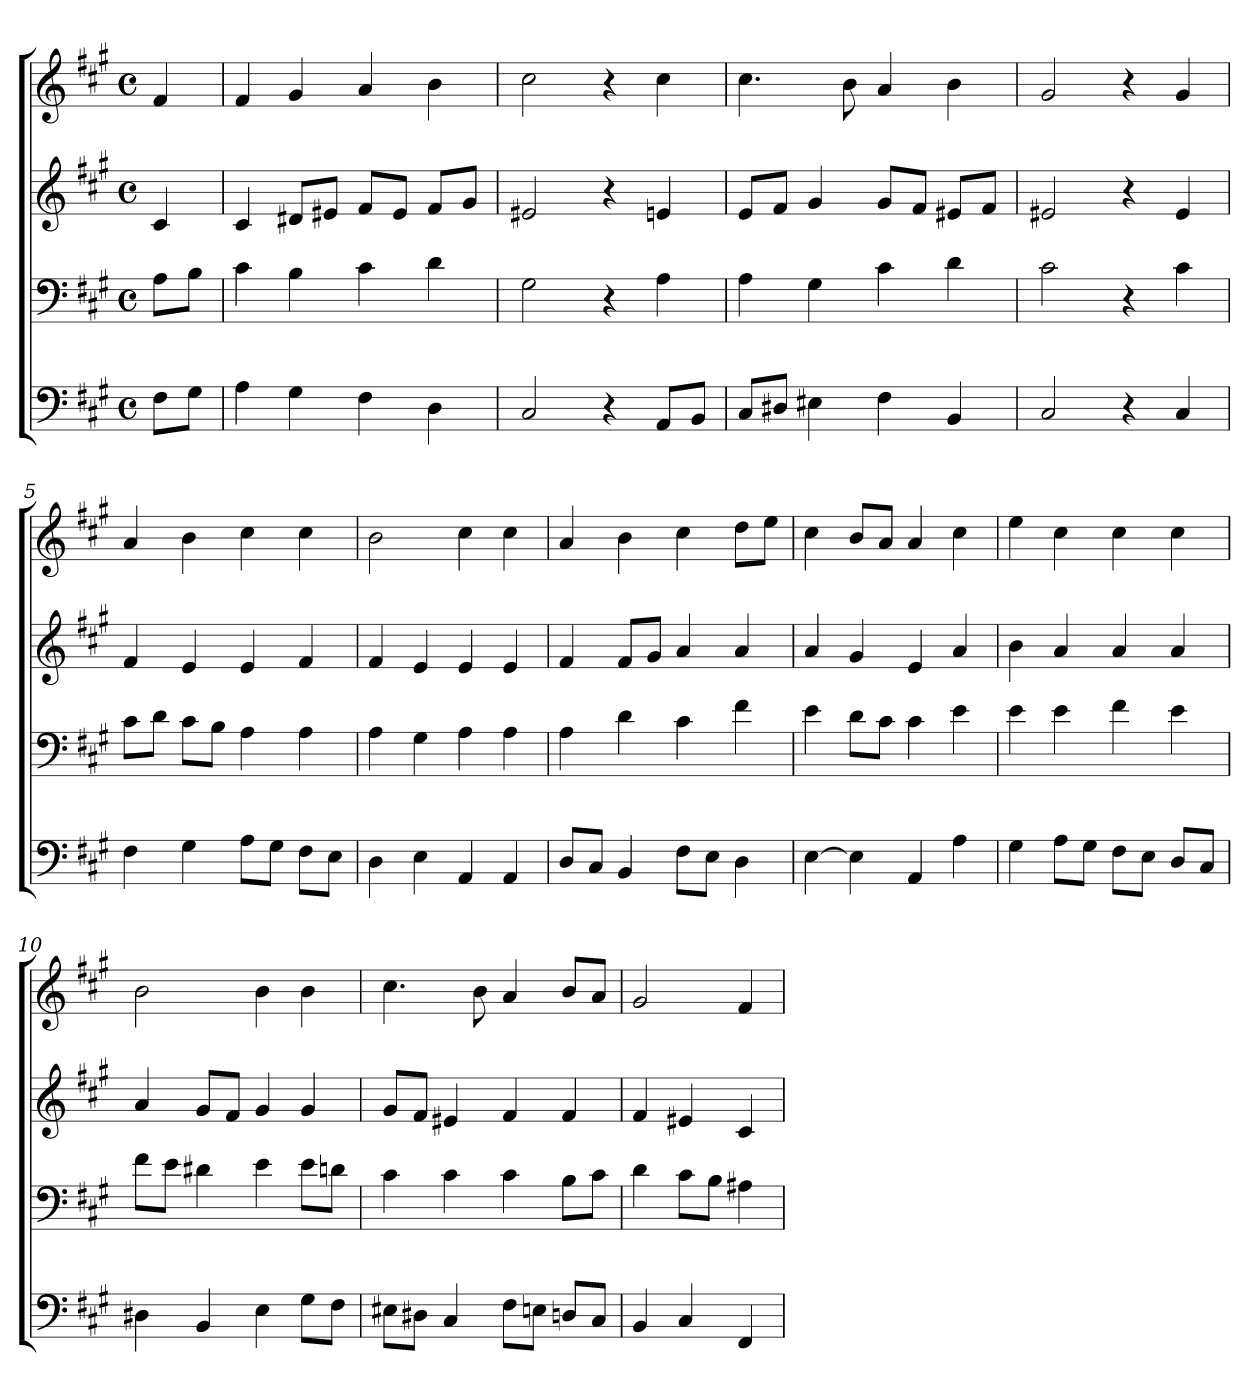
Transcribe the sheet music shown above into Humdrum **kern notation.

**kern	**kern	**kern	**kern
*part4	*part3	*part2	*part1
*staff4	*staff3	*staff2	*staff1
*clefF4	*clefF4	*clefG2	*clefG2
*k[f#c#g#]	*k[f#c#g#]	*k[f#c#g#]	*k[f#c#g#]
*f#:	*f#:	*f#:	*f#:
*M4/4	*M4/4	*M4/4	*M4/4
*met(c)	*met(c)	*met(c)	*met(c)
=	=	=	=
8F#\L	8A\L	4c#	4f#
8G#\J	8B\J	.	.
=1	=1	=1	=1
4A	4c#	4c#	4f#
4G#	4B	8d#/L	4g#
.	.	8e#/J	.
4F#	4c#	8f#/L	4a
.	.	8e#/J	.
4D	4d	8f#/L	4b
.	.	8g#/J	.
=2	=2	=2	=2
2C#	2G#	2e#	2cc#
4r	4r	4r	4r
8AA/L	4A	4e	4cc#
8BB/J	.	.	.
=3	=3	=3	=3
8C#/L	4A	8e/L	4.cc#
8D#/J	.	8f#/J	.
4E#	4G#	4g#	.
.	.	.	8b
4F#	4c#	8g#/L	4a
.	.	8f#/J	.
4BB	4d	8e#/L	4b
.	.	8f#/J	.
=4	=4	=4	=4
2C#	2c#	2e#	2g#
4r	4r	4r	4r
4C#	4c#	4e#	4g#
=5	=5	=5	=5
4F#	8c#\L	4f#	4a
.	8d\J	.	.
4G#	8c#\L	4e	4b
.	8B\J	.	.
8A\L	4A	4e	4cc#
8G#\J	.	.	.
8F#\L	4A	4f#	4cc#
8E\J	.	.	.
=6	=6	=6	=6
4D	4A	4f#	2b
4E	4G#	4e	.
4AA	4A	4e	4cc#
4AA	4A	4e	4cc#
=7	=7	=7	=7
8D/L	4A	4f#	4a
8C#/J	.	.	.
4BB	4d	8f#/L	4b
.	.	8g#/J	.
8F#\L	4c#	4a	4cc#
8E\J	.	.	.
4D	4f#	4a	8dd\L
.	.	.	8ee\J
=8	=8	=8	=8
[4E	4e	4a	4cc#
4E]	8d\L	4g#	8b/L
.	8c#\J	.	8a/J
4AA	4c#	4e	4a
4A	4e	4a	4cc#
=9	=9	=9	=9
4G#	4e	4b	4ee
8A\L	4e	4a	4cc#
8G#\J	.	.	.
8F#\L	4f#	4a	4cc#
8E\J	.	.	.
8D/L	4e	4a	4cc#
8C#/J	.	.	.
=10	=10	=10	=10
4D#	8f#\L	4a	2b
.	8e\J	.	.
4BB	4d#	8g#/L	.
.	.	8f#/J	.
4E	4e	4g#	4b
8G#\L	8e\L	4g#	4b
8F#\J	8d\J	.	.
=11	=11	=11	=11
8E#\L	4c#	8g#/L	4.cc#
8D#\J	.	8f#/J	.
4C#	4c#	4e#	.
.	.	.	8b
8F#\L	4c#	4f#	4a
8E\J	.	.	.
8D/L	8B\L	4f#	8b/L
8C#/J	8c#\J	.	8a/J
=12	=12	=12	=12
4BB	4d	4f#	2g#
4C#	8c#\L	4e#	.
.	8B\J	.	.
4FF#	4A#	4c#	4f#
=	=	=	=
*-	*-	*-	*-
